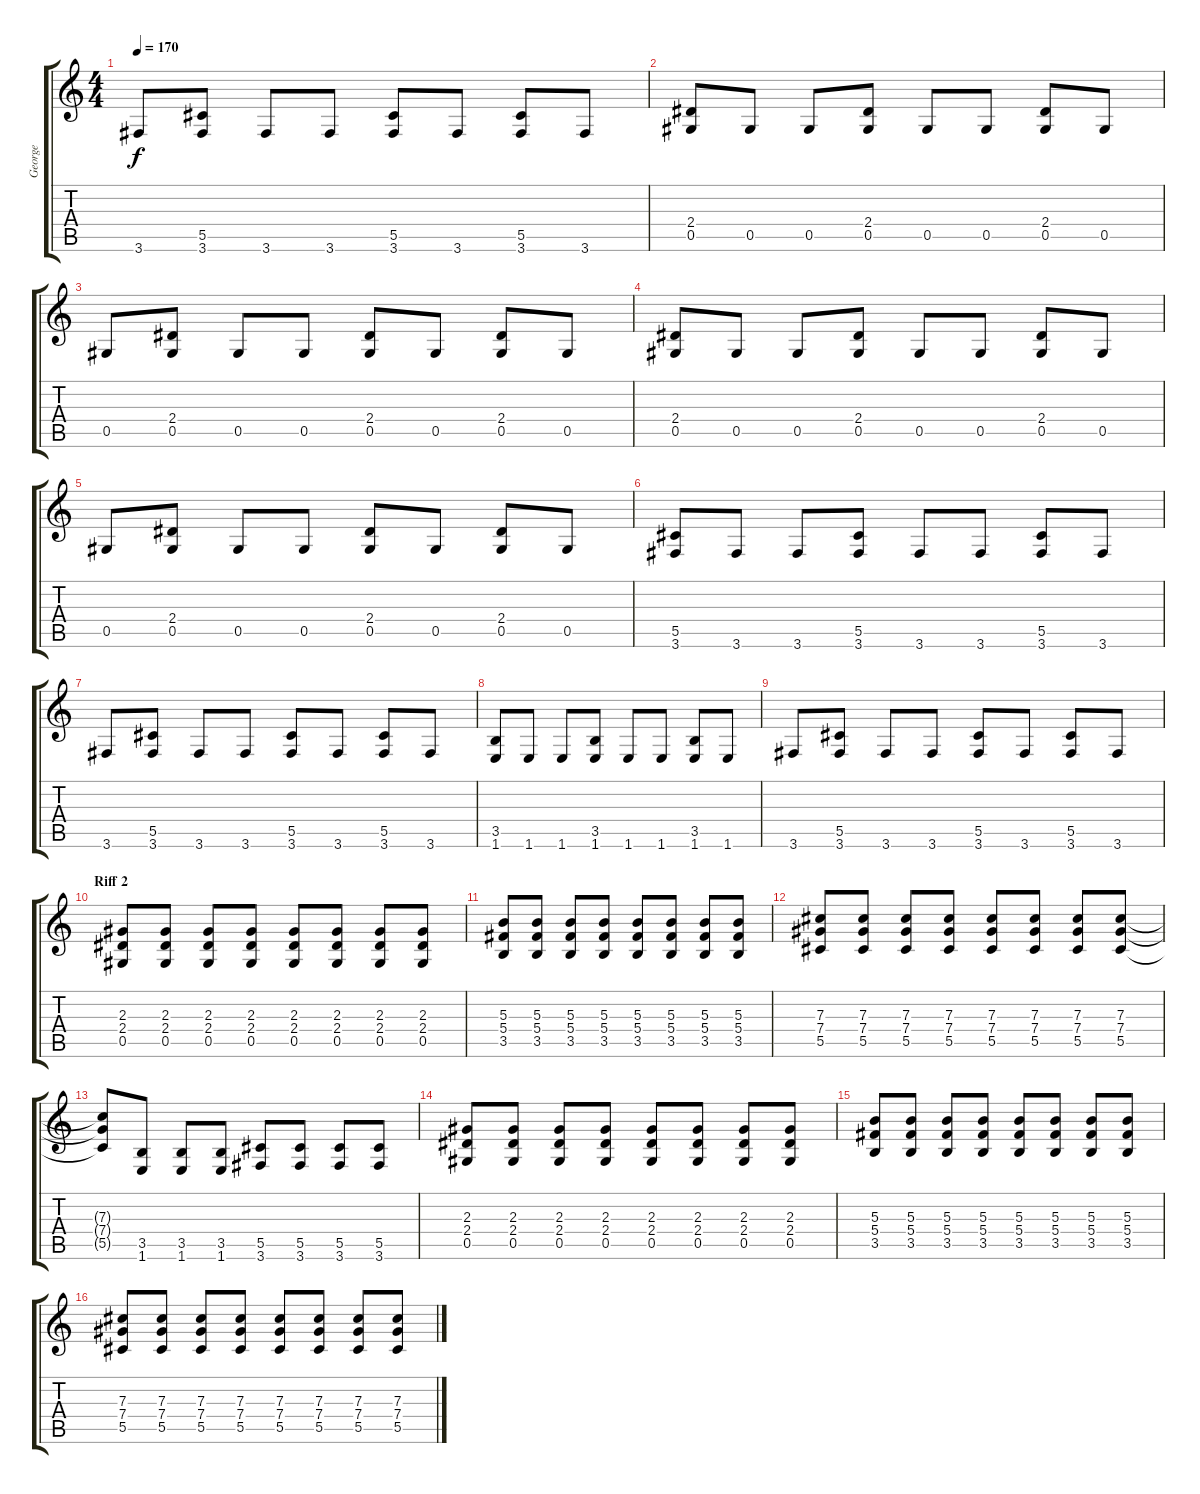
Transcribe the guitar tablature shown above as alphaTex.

\track ("George" "George") {instrument distortionguitar}
\staff {score tabs}
\tuning (Eb4 Bb3 Gb3 Db3 Ab2 Eb2) {hide}
\ts (4 4)
\tempo 170
\clef g2
\ks c
3.6.8{dy f} (5.5 3.6).8 3.6.8 3.6.8 (5.5 3.6).8 3.6.8 (5.5 3.6).8 3.6.8 |
(2.4 0.5).8 0.5.8 0.5.8 (2.4 0.5).8 0.5.8 0.5.8 (2.4 0.5).8 0.5.8 |
0.5.8 (2.4 0.5).8 0.5.8 0.5.8 (2.4 0.5).8 0.5.8 (2.4 0.5).8 0.5.8 |
(2.4 0.5).8 0.5.8 0.5.8 (2.4 0.5).8 0.5.8 0.5.8 (2.4 0.5).8 0.5.8 |
0.5.8 (2.4 0.5).8 0.5.8 0.5.8 (2.4 0.5).8 0.5.8 (2.4 0.5).8 0.5.8 |
(5.5 3.6).8 3.6.8 3.6.8 (5.5 3.6).8 3.6.8 3.6.8 (5.5 3.6).8 3.6.8 |
3.6.8 (5.5 3.6).8 3.6.8 3.6.8 (5.5 3.6).8 3.6.8 (5.5 3.6).8 3.6.8 |
(3.5 1.6).8 1.6.8 1.6.8 (3.5 1.6).8 1.6.8 1.6.8 (3.5 1.6).8 1.6.8 |
3.6.8 (5.5 3.6).8 3.6.8 3.6.8 (5.5 3.6).8 3.6.8 (5.5 3.6).8 3.6.8 |
\section ("" "Riff 2")
(2.3 2.4 0.5).8 (2.3 2.4 0.5).8 (2.3 2.4 0.5).8 (2.3 2.4 0.5).8 (2.3 2.4 0.5).8 (2.3 2.4 0.5).8 (2.3 2.4 0.5).8 (2.3 2.4 0.5).8 |
(5.3 5.4 3.5).8 (5.3 5.4 3.5).8 (5.3 5.4 3.5).8 (5.3 5.4 3.5).8 (5.3 5.4 3.5).8 (5.3 5.4 3.5).8 (5.3 5.4 3.5).8 (5.3 5.4 3.5).8 |
(7.3 7.4 5.5).8 (7.3 7.4 5.5).8 (7.3 7.4 5.5).8 (7.3 7.4 5.5).8 (7.3 7.4 5.5).8 (7.3 7.4 5.5).8 (7.3 7.4 5.5).8 (7.3 7.4 5.5).8 |
(7.3{t} 7.4{t} 5.5{t}).8 (3.5 1.6).8 (3.5 1.6).8 (3.5 1.6).8 (5.5 3.6).8 (5.5 3.6).8 (5.5 3.6).8 (5.5 3.6).8 |
(2.3 2.4 0.5).8 (2.3 2.4 0.5).8 (2.3 2.4 0.5).8 (2.3 2.4 0.5).8 (2.3 2.4 0.5).8 (2.3 2.4 0.5).8 (2.3 2.4 0.5).8 (2.3 2.4 0.5).8 |
(5.3 5.4 3.5).8 (5.3 5.4 3.5).8 (5.3 5.4 3.5).8 (5.3 5.4 3.5).8 (5.3 5.4 3.5).8 (5.3 5.4 3.5).8 (5.3 5.4 3.5).8 (5.3 5.4 3.5).8 |
(7.3 7.4 5.5).8 (7.3 7.4 5.5).8 (7.3 7.4 5.5).8 (7.3 7.4 5.5).8 (7.3 7.4 5.5).8 (7.3 7.4 5.5).8 (7.3 7.4 5.5).8 (7.3 7.4 5.5).8
